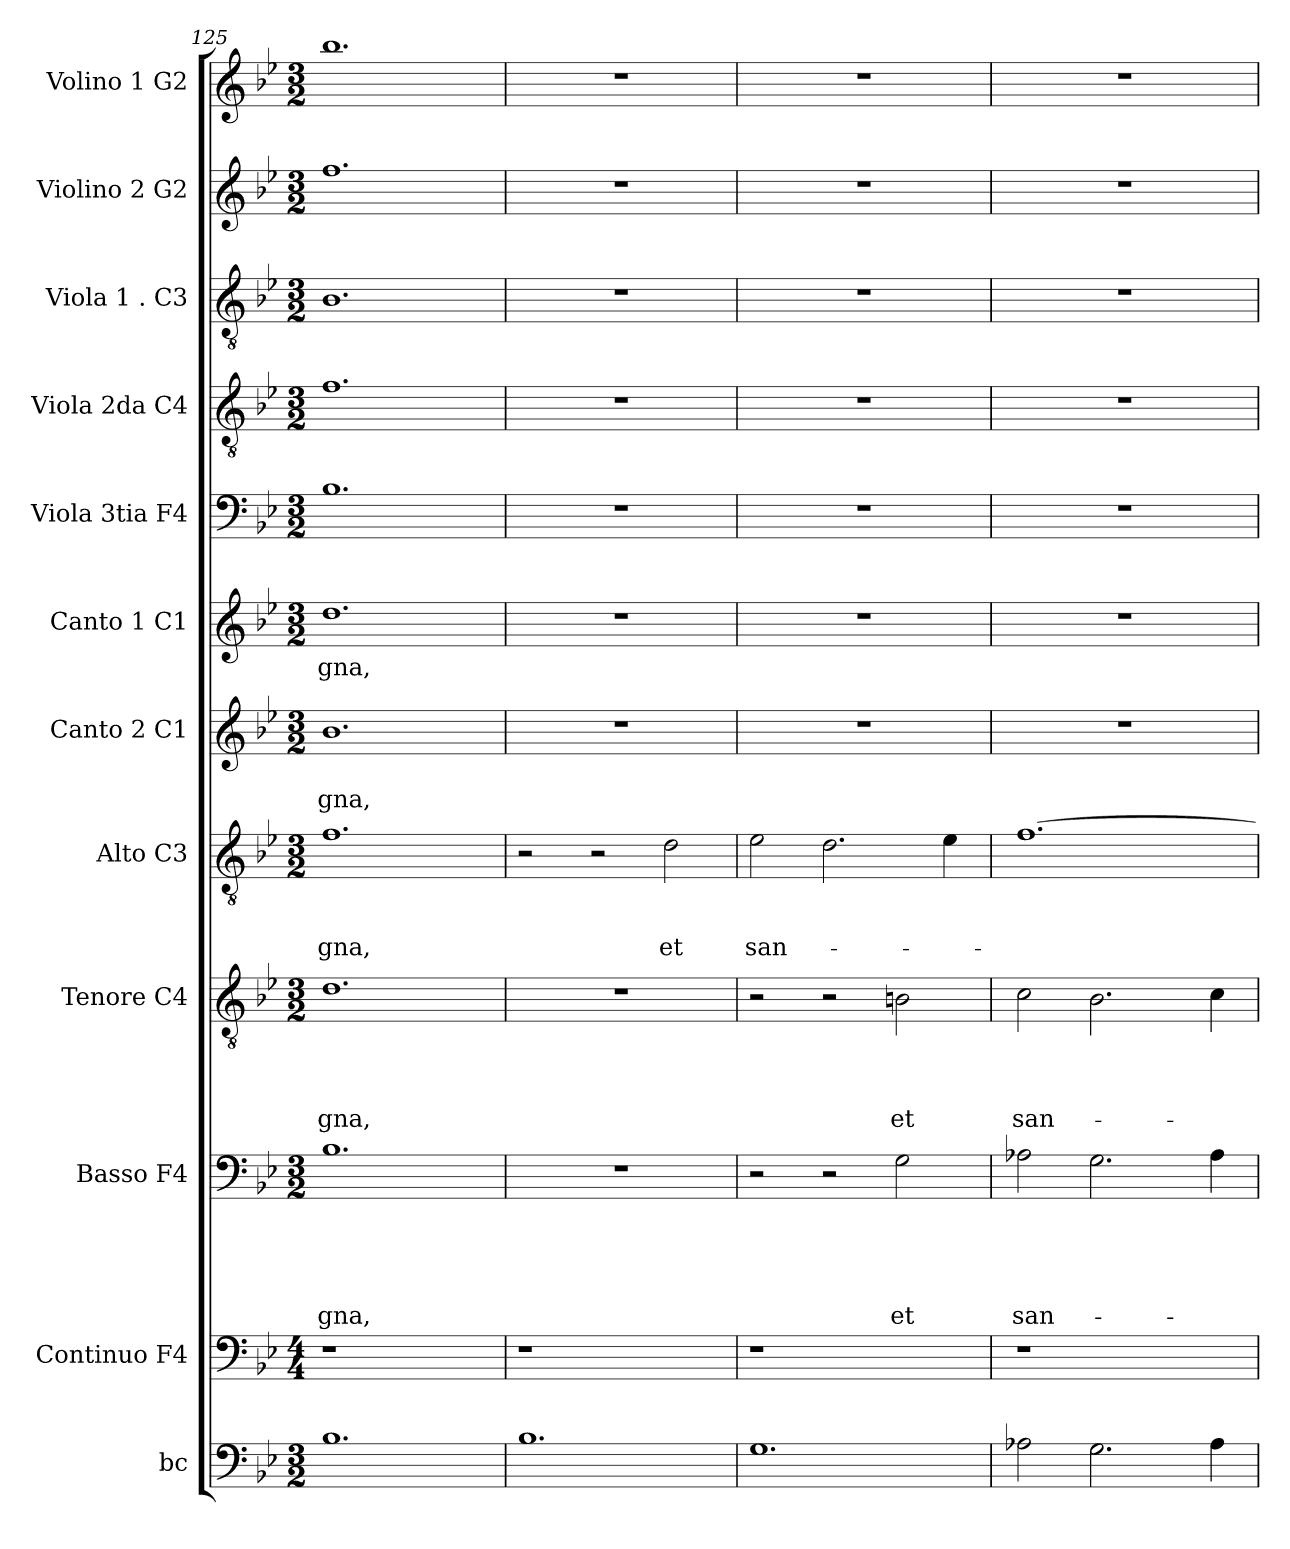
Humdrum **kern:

**kern	**kern	**kern	**text	**text	**text	**text	**text	**kern	**text	**text	**text	**text	**kern	**text	**text	**text	**kern	**text	**text	**kern	**text	**kern	**kern	**kern	**kern	**kern
*part12	*part11	*part10	*part10	*part10	*part10	*part10	*part10	*part9	*part9	*part9	*part9	*part9	*part8	*part8	*part8	*part8	*part7	*part7	*part7	*part6	*part6	*part5	*part4	*part3	*part2	*part1
*staff12	*staff11	*staff10	*staff10	*staff10	*staff10	*staff10	*staff10	*staff9	*staff9	*staff9	*staff9	*staff9	*staff8	*staff8	*staff8	*staff8	*staff7	*staff7	*staff7	*staff6	*staff6	*staff5	*staff4	*staff3	*staff2	*staff1
*I"bc	*I"Continuo F4	*I"Basso F4	*	*	*	*	*	*I"Tenore C4	*	*	*	*	*I"Alto C3	*	*	*	*I"Canto 2 C1	*	*	*I"Canto 1 C1	*	*I"Viola 3tia F4	*I"Viola 2da C4	*I"Viola 1 . C3	*I"Violino 2 G2	*I"Volino 1 G2
*I'bc	*	*I'B	*	*	*	*	*	*I'T	*	*	*	*	*I'A	*	*	*	*I'C2	*	*	*I'C1	*	*I'Vla3	*I'Vla2	*I'Vla1	*I'Vl2	*I'Vl1
*clefF4	*clefF4	*clefF4	*	*	*	*	*	*clefGv2	*	*	*	*	*clefGv2	*	*	*	*clefG2	*	*	*clefG2	*	*clefF4	*clefGv2	*clefGv2	*clefG2	*clefG2
*k[b-e-]	*k[b-e-]	*k[b-e-]	*	*	*	*	*	*k[b-e-]	*	*	*	*	*k[b-e-]	*	*	*	*k[b-e-]	*	*	*k[b-e-]	*	*k[b-e-]	*k[b-e-]	*k[b-e-]	*k[b-e-]	*k[b-e-]
*B-:	*B-:	*B-:	*	*	*	*	*	*B-:	*	*	*	*	*B-:	*	*	*	*B-:	*	*	*B-:	*	*B-:	*B-:	*B-:	*B-:	*B-:
*M3/2	*M4/4	*M3/2	*	*	*	*	*	*M3/2	*	*	*	*	*M3/2	*	*	*	*M3/2	*	*	*M3/2	*	*M3/2	*M3/2	*M3/2	*M3/2	*M3/2
=125	=125	=125	=125	=125	=125	=125	=125	=125	=125	=125	=125	=125	=125	=125	=125	=125	=125	=125	=125	=125	=125	=125	=125	=125	=125	=125
!	!	!	!	!	!	!	!LO:LY:b	!	!	!	!	!LO:LY:b	!	!	!	!LO:LY:b	!	!	!LO:LY:b	!	!LO:LY:b	!	!	!	!	!
1.B-	1r	1.B-	.	.	.	.	-gna,	1.d	.	.	.	-gna,	1.f	.	.	-gna,	1.b-	.	-gna,	1.dd	-gna,	1.B-	1.f	1.B-	1.ff	1.bb-
.	2ryy	.	.	.	.	.	.	.	.	.	.	.	.	.	.	.	.	.	.	.	.	.	.	.	.	.
=126	=126	=126	=126	=126	=126	=126	=126	=126	=126	=126	=126	=126	=126	=126	=126	=126	=126	=126	=126	=126	=126	=126	=126	=126	=126	=126
!	!	!LO:N:vis=1	!	!	!	!	!	!LO:N:vis=1	!	!	!	!	!	!	!	!	!LO:N:vis=1	!	!	!LO:N:vis=1	!	!LO:N:vis=1	!LO:N:vis=1	!LO:N:vis=1	!LO:N:vis=1	!LO:N:vis=1
1.B-	1r	1.r	.	.	.	.	.	1.r	.	.	.	.	2r	.	.	.	1.r	.	.	1.r	.	1.r	1.r	1.r	1.r	1.r
.	.	.	.	.	.	.	.	.	.	.	.	.	2r	.	.	.	.	.	.	.	.	.	.	.	.	.
!	!	!	!	!	!	!	!	!	!	!	!	!	!	!	!	!LO:LY:b	!	!	!	!	!	!	!	!	!	!
.	2ryy	.	.	.	.	.	.	.	.	.	.	.	2d\	.	.	et	.	.	.	.	.	.	.	.	.	.
=127	=127	=127	=127	=127	=127	=127	=127	=127	=127	=127	=127	=127	=127	=127	=127	=127	=127	=127	=127	=127	=127	=127	=127	=127	=127	=127
!	!	!	!	!	!	!	!	!	!	!	!	!	!	!	!	!LO:LY:b	!LO:N:vis=1	!	!	!LO:N:vis=1	!	!LO:N:vis=1	!LO:N:vis=1	!LO:N:vis=1	!LO:N:vis=1	!LO:N:vis=1
1.G	1r	2r	.	.	.	.	.	2r	.	.	.	.	2e-\	.	.	san-	1.r	.	.	1.r	.	1.r	1.r	1.r	1.r	1.r
.	.	2r	.	.	.	.	.	2r	.	.	.	.	2.d\	.	.	.	.	.	.	.	.	.	.	.	.	.
!	!	!	!	!	!	!	!LO:LY:b	!	!	!	!	!LO:LY:b	!	!	!	!	!	!	!	!	!	!	!	!	!	!
.	2ryy	2G\	.	.	.	.	et	2Bn\	.	.	.	et	.	.	.	.	.	.	.	.	.	.	.	.	.	.
.	.	.	.	.	.	.	.	.	.	.	.	.	4e-\	.	.	.	.	.	.	.	.	.	.	.	.	.
=128	=128	=128	=128	=128	=128	=128	=128	=128	=128	=128	=128	=128	=128	=128	=128	=128	=128	=128	=128	=128	=128	=128	=128	=128	=128	=128
!	!	!	!	!	!	!	!LO:LY:b	!	!	!	!	!LO:LY:b	!	!	!	!	!LO:N:vis=1	!	!	!LO:N:vis=1	!	!LO:N:vis=1	!LO:N:vis=1	!LO:N:vis=1	!LO:N:vis=1	!LO:N:vis=1
2A-X\	1r	2A-X\	.	.	.	.	san-	2c\	.	.	.	san-	[>1.f	.	.	.	1.r	.	.	1.r	.	1.r	1.r	1.r	1.r	1.r
2.G\	.	2.G\	.	.	.	.	.	2.B-\	.	.	.	.	.	.	.	.	.	.	.	.	.	.	.	.	.	.
.	2ryy	.	.	.	.	.	.	.	.	.	.	.	.	.	.	.	.	.	.	.	.	.	.	.	.	.
4A-\	.	4A-\	.	.	.	.	.	4c\	.	.	.	.	.	.	.	.	.	.	.	.	.	.	.	.	.	.
=	=	=	=	=	=	=	=	=	=	=	=	=	=	=	=	=	=	=	=	=	=	=	=	=	=	=
*-	*-	*-	*-	*-	*-	*-	*-	*-	*-	*-	*-	*-	*-	*-	*-	*-	*-	*-	*-	*-	*-	*-	*-	*-	*-	*-
